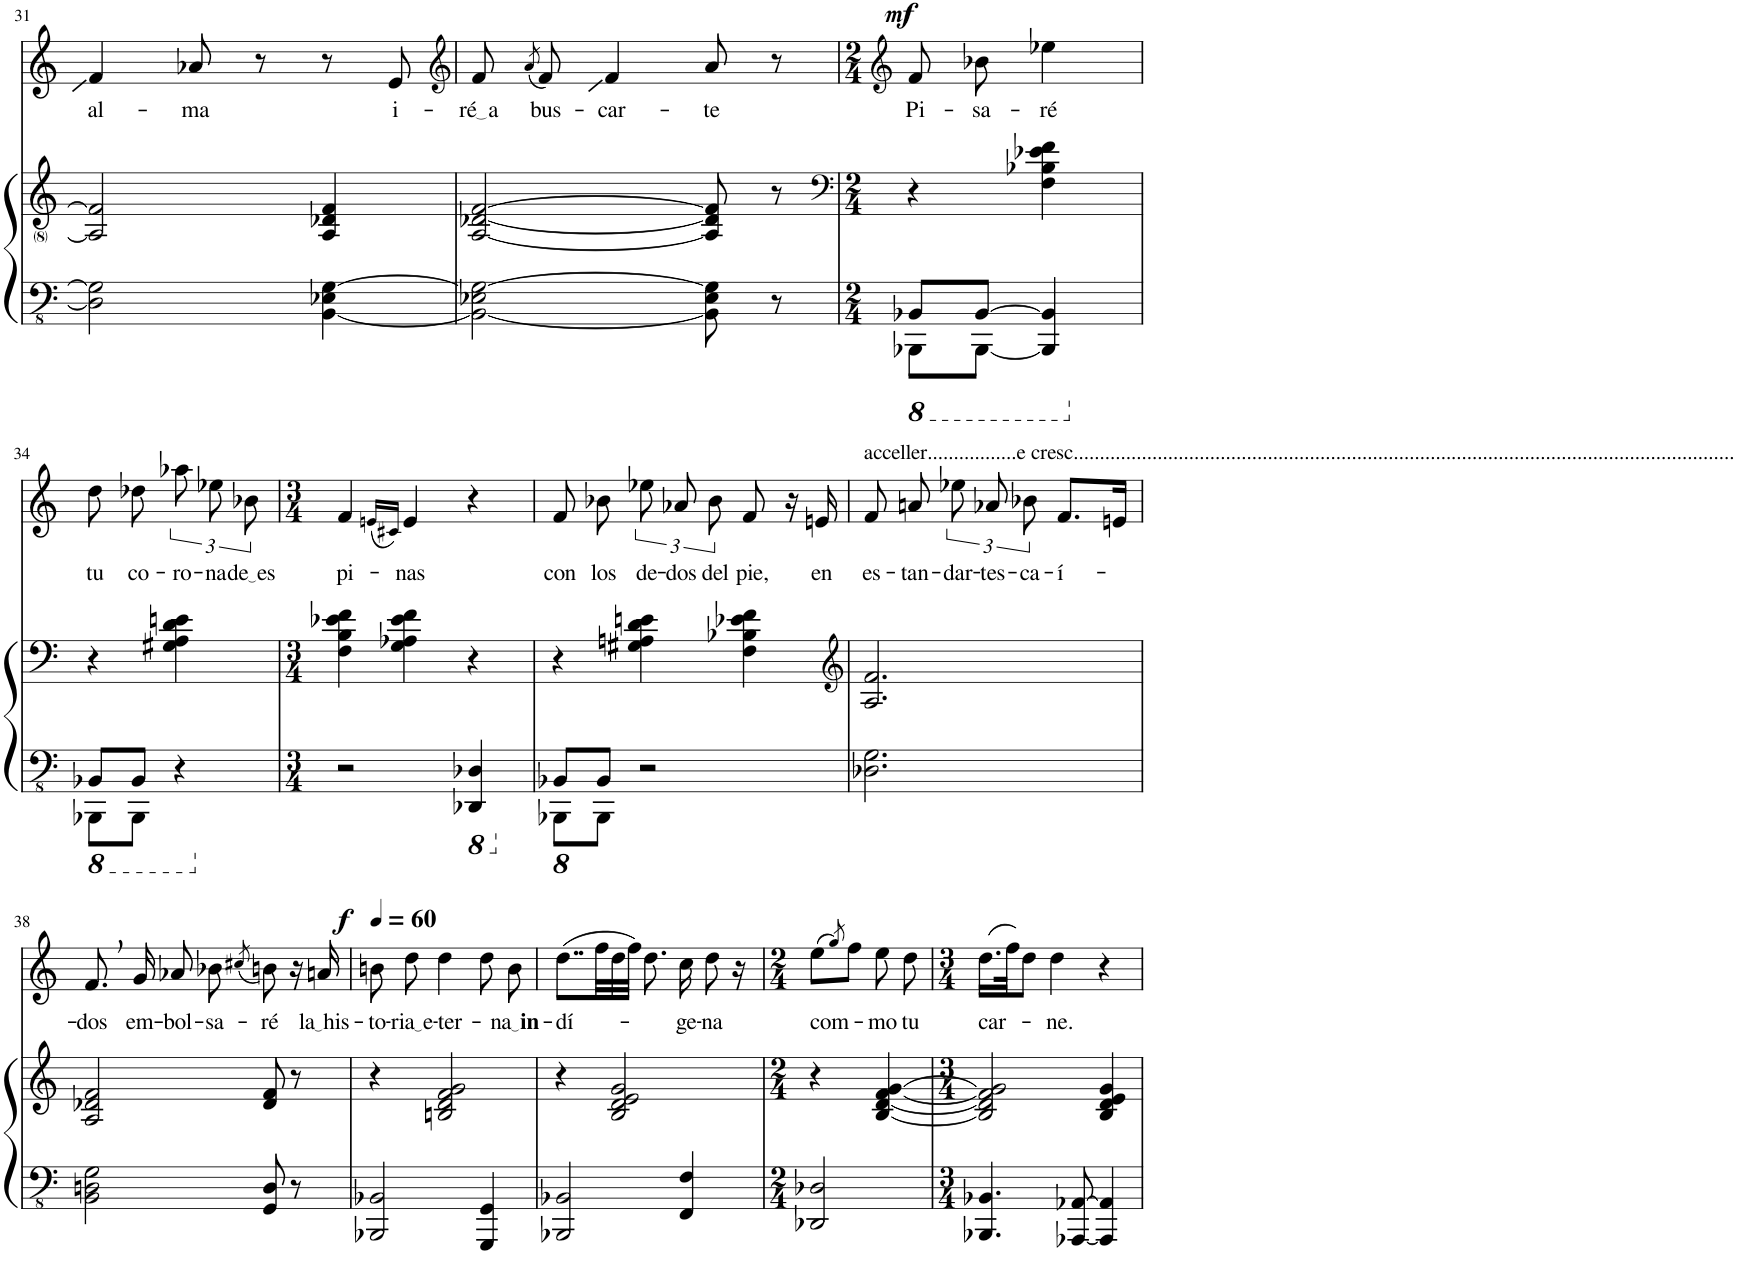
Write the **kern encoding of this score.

**kern	**kern	**kern	**text	**dynam
*part2	*part2	*part1	*part1	*part1
*staff3	*staff2	*staff1	*staff1	*staff1
*I"Piano	*	*I"Voice	*	*
*I'Pno	*	*	*	*
!!LO:PB:g=z
*clefFv4	*clefG2	*clefG2	*	*
*k[]	*k[]	*k[]	*	*
*M3/4	*M3/4	*M3/4	*	*
=31	=31	=31	=31	=31
!	!	!	!LO:LY:b	!
2DD-\] 2GG\]	2A/] 2f/]	4f/	al-	.
!	!	!	!LO:LY:b	!
.	.	8a-X/	-ma	.
.	.	8r	.	.
[4BBB\ 4EE-X\ [4GG\	4A/ 4d-X/ 4f/	8r	.	.
!	!	!	!LO:LY:b	!
.	.	8e/	i-	.
=32	=32	=32	=32	=32
*	*	*clefG2	*	*
!	!	!	!LO:LY:b	!
2BBB\_ 2EE-X\ 2GG\_	[2A/ [2d-X/ [2f/	8f/	ré a	.
.	.	(8qa/	.	.
!	!	!	!LO:LY:b	!
.	.	8f/)	bus-	.
!	!	!	!LO:LY:b	!
.	.	4f/	-car-	.
!	!	!	!LO:LY:b	!
8BBB\] 8EE-\ 8GG\]	8A/] 8d-/] 8f/]	8a/	-te	.
8r	8r	8r	.	.
=33	=33	=33	=33	=33
*	*clefF4	*clefG2	*	*
*M2/4	*M2/4	*M2/4	*	*
*8ba	*	*	*	*
*^	*	*	*	*
!	!	!	!	!LO:LY:b	!LO:DY:a
8BBBB-X/L	8BBBBB-X\L	4r	8f/	Pi-	mf
!	!	!	!	!LO:LY:b	!
[8BBBB-/J	[8BBBBB-\J	.	8b-X\	-sa-	.
!	!	!	!	!LO:LY:b	!
4BBBBB-/] 4BBBB-/]	4ryy	4F\ 4B-X\ 4e-X\ 4f\	4ee-X\	-ré	.
!!LO:LB:g=z
=34	=34	=34	=34	=34	=34
*X8ba	*	*	*	*	*
*8ba	*	*	*	*	*
!	!	!	!	!LO:LY:b	!
8BBBB-X/L	8BBBBB-X\L	4r	8dd\	tu	.
!	!	!	!	!LO:LY:b	!
8BBBB-/J	8BBBBB-\J	.	8dd-X\	co-	.
!	!	!	!	!LO:LY:b	!
4r	4ryy	4G#X\ 4A\ 4d\ 4en\	12aa-X\	-ro-	.
!	!	!	!	!LO:LY:b	!
.	.	.	12ee-X\	-na	.
!	!	!	!	!LO:LY:b	!
.	.	.	12b-X\	de es	.
*v	*v	*	*	*	*
=35	=35	=35	=35	=35
*M3/4	*M3/4	*M3/4	*	*
*X8ba	*	*	*	*
!	!	!	!LO:LY:b	!
2r	4F\ 4B\ 4e-X\ 4f\	4f/	pi-	.
.	.	(16qen/LL	.	.
.	.	16qc#X/JJ)	.	.
!	!	!	!LO:LY:b	!
.	4G\ 4A-X\ 4e-\ 4f\	4e/	-nas	.
*8ba	*	*	*	*
4DDDD-X/ 4DDD-X/	4r	4r	.	.
=36	=36	=36	=36	=36
*X8ba	*	*	*	*
*8ba	*	*	*	*
*^	*	*	*	*
!	!	!	!	!LO:LY:b	!
8BBBB-X/L	8BBBBB-X\L	4r	8f/	con	.
!	!	!	!	!LO:LY:b	!
8BBBB-/J	8BBBBB-\J	.	8b-X\	los	.
!	!	!	!	!LO:LY:b	!
2r	2ryy	4G#X\ 4An\ 4d\ 4en\	12ee-X\	de-	.
!	!	!	!	!LO:LY:b	!
.	.	.	12a-X/	-dos	.
!	!	!	!	!LO:LY:b	!
.	.	.	12b-\	del	.
!	!	!	!	!LO:LY:b	!
.	.	4F\ 4B-X\ 4e-X\ 4f\	8f/	pie,	.
.	.	.	16r	.	.
!	!	!	!	!LO:LY:b	!
.	.	.	16en/	en	.
*v	*v	*	*	*	*
=37	=37	=37	=37	=37
*	*clefG2	*	*	*
*X8ba	*	*	*	*
!	!	!LO:TX:a:t=acceller.................e cresc..............................................................................................................................	!	!
!	!	!	!LO:LY:b	!
2.DD-X\ 2.GG\	2.A/ 2.f/	8f/	es-	.
!	!	!	!LO:LY:b	!
.	.	8an/	-tan-	.
!	!	!	!LO:LY:b	!
.	.	12ee-X\	-dar-	.
!	!	!	!LO:LY:b	!
.	.	12a-X/	-tes-	.
!	!	!	!LO:LY:b	!
.	.	12b-X\	-ca-	.
!	!	!	!LO:LY:b	!
.	.	8.f/L	-í-	.
.	.	16en/Jk	.	.
!!LO:LB:g=z
=38	=38	=38	=38	=38
!	!	!	!LO:LY:b	!
2BBB\ 2DDn\ 2GG\	2A/ 2d-X/ 2f/	8.f,/	dos	.
!	!	!	!LO:LY:b	!
.	.	16g/	em-	.
!	!	!	!LO:LY:b	!
.	.	8a-X/	-bol-	.
!	!	!	!LO:LY:b	!
.	.	8b-X\	-sa-	.
.	.	(8qcc#X/	.	.
!	!	!	!LO:LY:b	!
8GGG/ 8DD/	8d-/ 8f/	8bn\)	-ré	.
8r	8r	16r	.	.
!	!	!	!LO:LY:b	!LO:DY:a
.	.	16an/	la his	f
=39	=39	=39	=39	=39
*	*	*MM60	*	*
!	!	!	!LO:LY:b	!
2BBBB-X/ 2BBB-X/	4r	8bn\	-to-	.
!	!	!	!LO:LY:b	!
.	.	8dd\	ria e	.
!	!	!	!LO:LY:b	!
.	2Bn/ 2d/ 2f/ 2g/	4dd\	-ter-	.
4GGGG/ 4GGG/	.	8dd\	.	.
!	!	!	!LO:LY:b	!
.	.	8b\	na in	.
=40	=40	=40	=40	=40
!	!	!	!LO:LY:b	!
2BBBB-X/ 2BBB-X/	4r	(8..dd\L	-dí-	.
.	.	32ff\LL	.	.
.	2B/ 2d/ 2e/ 2g/	32dd\	.	.
.	.	32ff\JJJ)	.	.
.	.	8.dd\	.	.
!	!	!	!LO:LY:b	!
4FFF/ 4FF/	.	16cc\	-ge-	.
!	!	!	!LO:LY:b	!
.	.	8dd\	-na	.
.	.	16r	.	.
=41	=41	=41	=41	=41
*M2/4	*M2/4	*M2/4	*	*
!	!	!	!LO:LY:b	!
2DDD-X/ 2DD-X/	4r	(8ee\L	com-	.
.	.	8qgg/)	.	.
.	.	8ff\J	.	.
!	!	!	!LO:LY:b	!
.	[4B/ [4d/ [4f/ [4g/	8ee\	mo	.
!	!	!	!LO:LY:b	!
.	.	8dd\	tu	.
=42	=42	=42	=42	=42
*M3/4	*M3/4	*M3/4	*	*
!	!	!	!LO:LY:b	!
4.BBBB-X/ 4.BBB-X/	2B/] 2d/] 2f/] 2g/]	(16.dd\LL	car-	.
.	.	32ff\JK)	.	.
.	.	8dd\J	.	.
!	!	!	!LO:LY:b	!
.	.	4dd\	-ne.	.
[8AAAA-X/ [8AAA-X/	.	.	.	.
4AAAA-/] 4AAA-/]	4B/ 4d/ 4e/ 4g/	4r	.	.
=	=	=	=	=
*-	*-	*-	*-	*-
